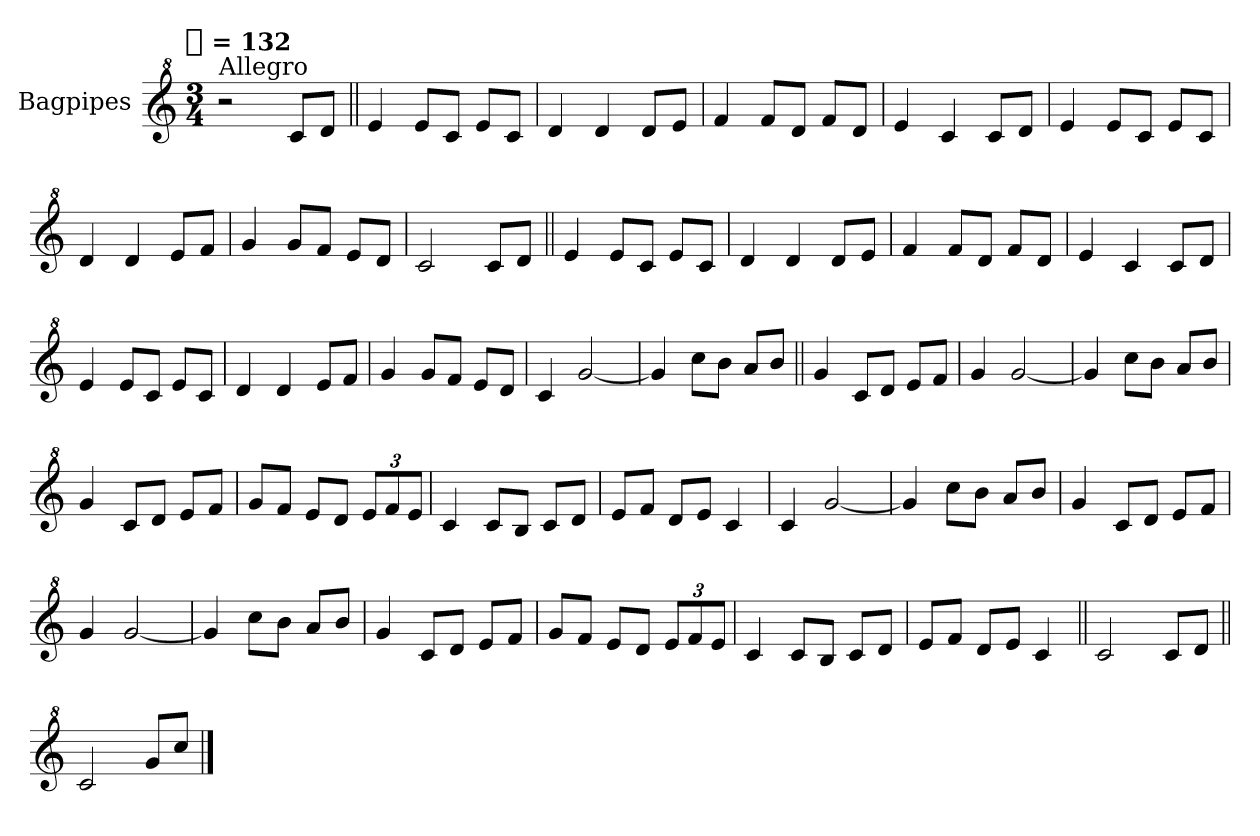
**kern
*part1
*staff1
*I"Bagpipes
*I'Bag
*clefG^2
*k[]
!!LO:TX:omd:t=[quarter] = 132
*M3/4
*MM132
=1
!LO:TX:a:t=Allegro
2r
8ccL
8ddJ
=||
4ee
8eeL
8ccJ
8eeL
8ccJ
=
4dd
4dd
8ddL
8eeJ
=
4ff
8ffL
8ddJ
8ffL
8ddJ
=
4ee
4cc
8ccL
8ddJ
=
4ee
8eeL
8ccJ
8eeL
8ccJ
=
4dd
4dd
8eeL
8ffJ
=
4gg
8ggL
8ffJ
8eeL
8ddJ
=
2cc
8ccL
8ddJ
=||
4ee
8eeL
8ccJ
8eeL
8ccJ
=
4dd
4dd
8ddL
8eeJ
=
4ff
8ffL
8ddJ
8ffL
8ddJ
=
4ee
4cc
8ccL
8ddJ
=
4ee
8eeL
8ccJ
8eeL
8ccJ
=
4dd
4dd
8eeL
8ffJ
=
4gg
8ggL
8ffJ
8eeL
8ddJ
=
4cc
[2gg
=
4gg]
8cccL
8bbJ
8aaL
8bbJ
=||
4gg
8ccL
8ddJ
8eeL
8ffJ
=
4gg
[2gg
=
4gg]
8cccL
8bbJ
8aaL
8bbJ
=
4gg
8ccL
8ddJ
8eeL
8ffJ
=
8ggL
8ffJ
8eeL
8ddJ
12eeL
12ff
12eeJ
=
4cc
8ccL
8bJ
8ccL
8ddJ
=
8eeL
8ffJ
8ddL
8eeJ
4cc
=
4cc
[2gg
=
4gg]
8cccL
8bbJ
8aaL
8bbJ
=
4gg
8ccL
8ddJ
8eeL
8ffJ
=
4gg
[2gg
=
4gg]
8cccL
8bbJ
8aaL
8bbJ
=
4gg
8ccL
8ddJ
8eeL
8ffJ
=
8ggL
8ffJ
8eeL
8ddJ
12eeL
12ff
12eeJ
=
4cc
8ccL
8bJ
8ccL
8ddJ
=
8eeL
8ffJ
8ddL
8eeJ
4cc
=||
2cc
8ccL
8ddJ
=||
2cc
8ggL
8cccJ
==
*-
